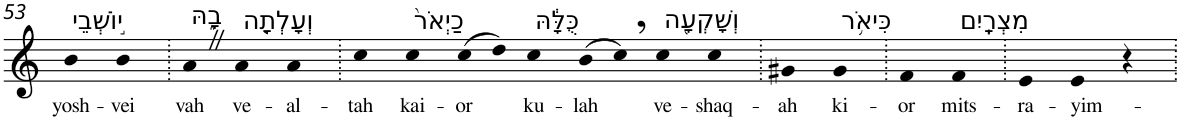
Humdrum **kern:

**kern	**text
*part1	*part1
*staff1	*staff1
*I"Piano	*
*I'Pno	*
!!LO:PB:g=z
*clefG2	*
*k[]	*
=53	=53
!LO:TX:a:t=י֣וֹשְׁבֵי	!
!	!LO:LY:b
4b	yosh-
!	!LO:LY:b
4b	-vei
=54.	=54.
!LO:TX:a:t=בָ֑הּ	!
!	!LO:LY:b
4aZ	vah
!LO:TX:a:t=וְעָלְתָ֤ה	!
!	!LO:LY:b
4a	ve-
!	!LO:LY:b
4a	-al-
=55.	=55.
!	!LO:LY:b
4cc	-tah
!LO:TX:a:t=כַיְאֹר֙	!
!	!LO:LY:b
4cc	kai-
!	!LO:LY:b
(>8cc	-or
8dd)	.
!LO:TX:a:t=כֻּלָּ֔הּ	!
!	!LO:LY:b
4cc	ku-
!	!LO:LY:b
(>8b	-lah
8cc,)	.
!LO:TX:a:t=וְשָׁקְעָ֖ה	!
!	!LO:LY:b
4cc	ve-
!	!LO:LY:b
4cc	-shaq-
=56.	=56.
!	!LO:LY:b
4g#X	-ah
!LO:TX:a:t=כִּיאֹ֥ר	!
!	!LO:LY:b
4g#	ki-
=57.	=57.
!	!LO:LY:b
4f	-or
!LO:TX:a:t=מִצְרָֽיִם‫	!
!	!LO:LY:b
4f	mits-
=58.	=58.
!	!LO:LY:b
4e	-ra-
!	!LO:LY:b
4e	-yim-
4r	.
=.	=.
*-	*-
